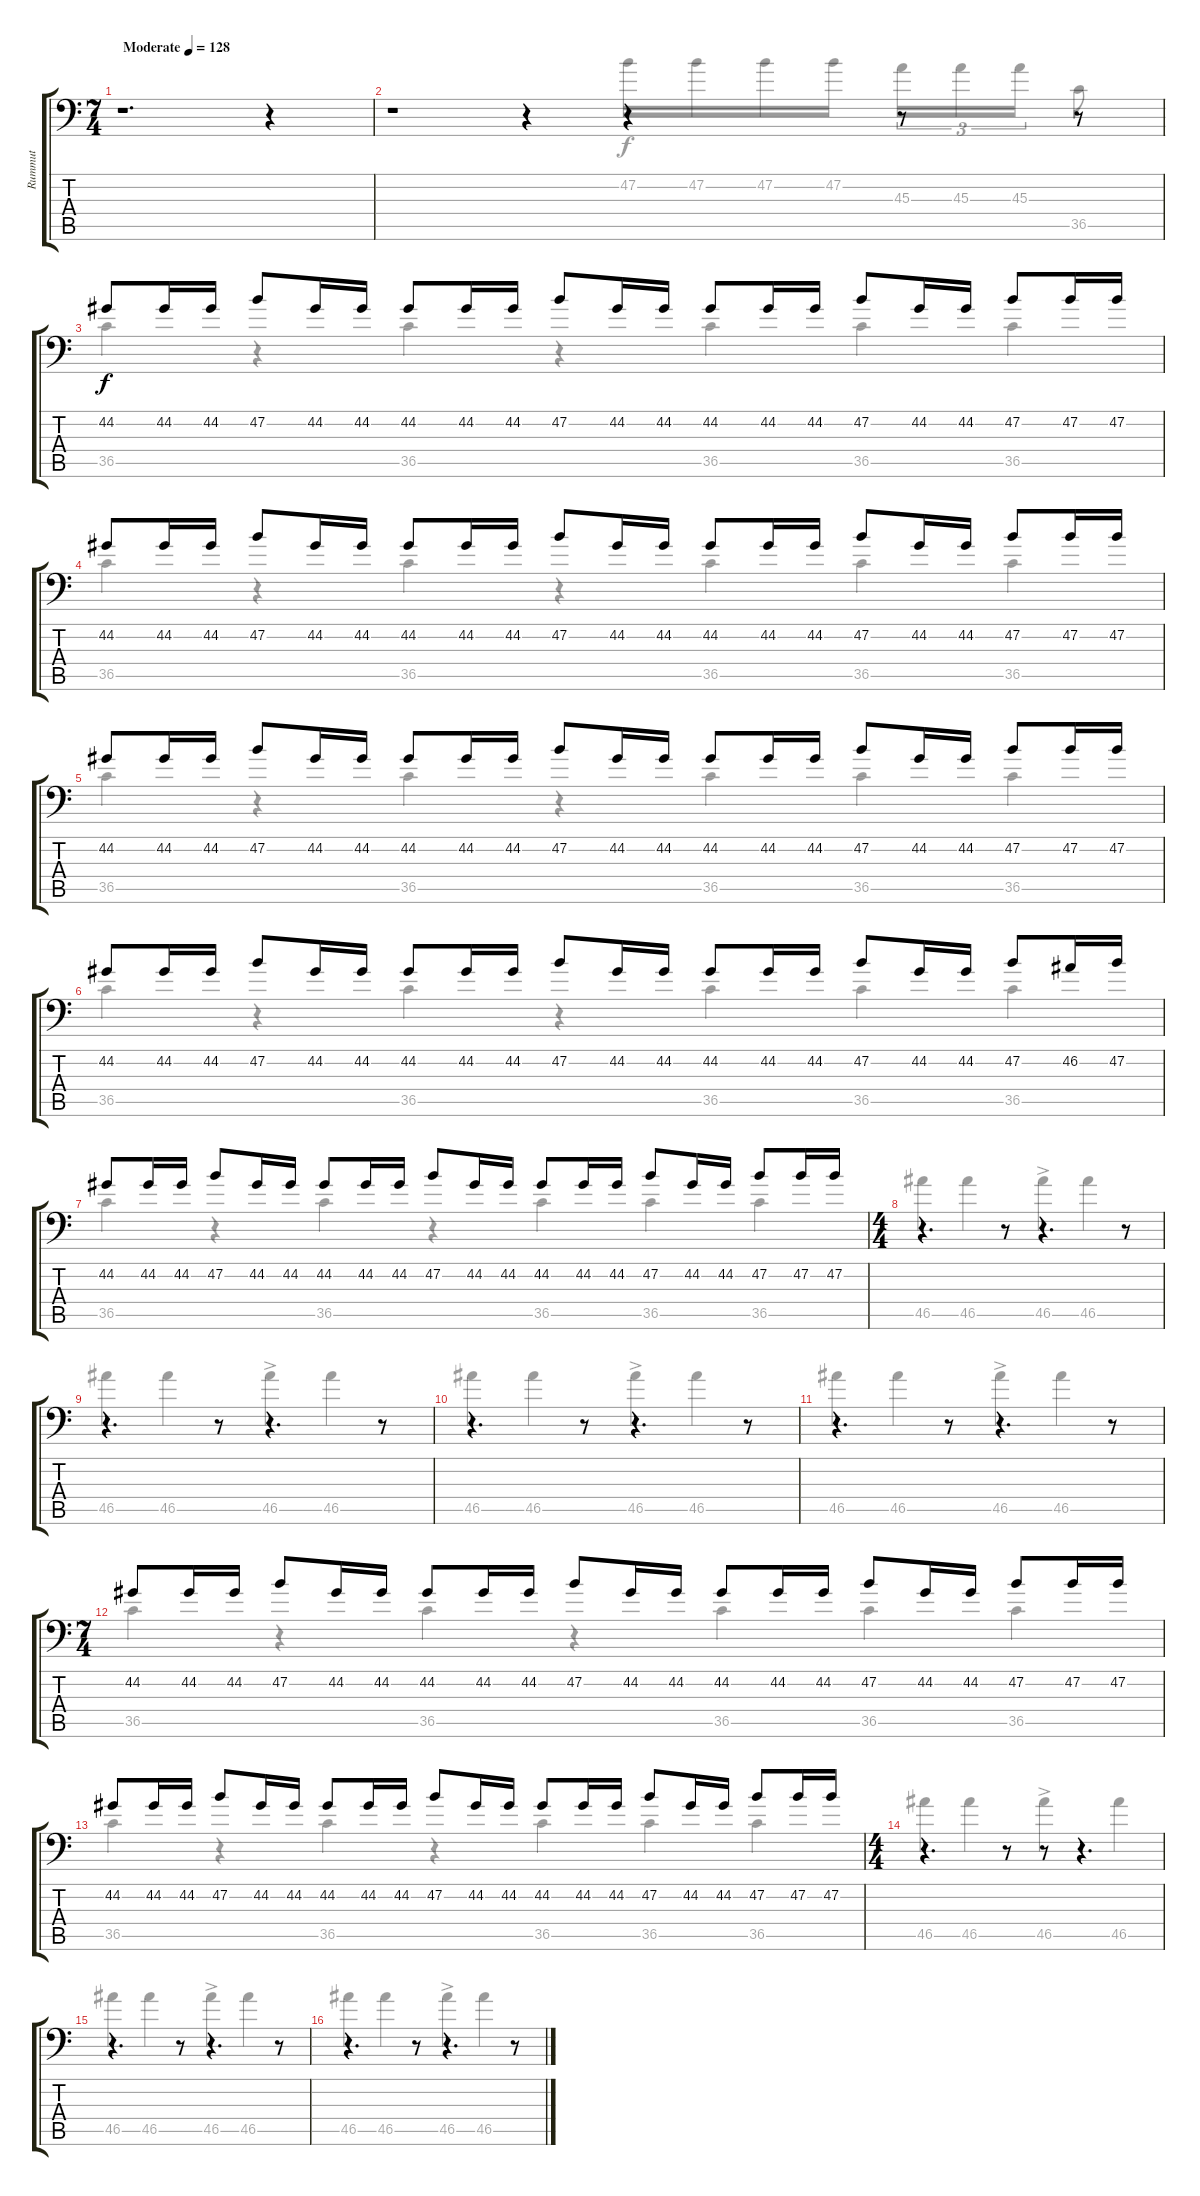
\track ("Rummut" "Rummut") {instrument acousticgrandpiano}
\staff {score tabs}
\tuning (C-1 C-1 C-1 C-1 C-1 C-1) {hide}
\voice
\ts (7 4)
\tempo (128 "Moderate")
\clef f4
\ks c
r.1{d dy f instrument acousticgrandpiano} r.4 |
r.1 r.4 r.4 r.8 r.8 |
44.2.8 44.2.16 44.2.16 47.2.8 44.2.16 44.2.16 44.2.8 44.2.16 44.2.16 47.2.8 44.2.16 44.2.16 44.2.8 44.2.16 44.2.16 47.2.8 44.2.16 44.2.16 47.2.8 47.2.16 47.2.16 |
44.2.8 44.2.16 44.2.16 47.2.8 44.2.16 44.2.16 44.2.8 44.2.16 44.2.16 47.2.8 44.2.16 44.2.16 44.2.8 44.2.16 44.2.16 47.2.8 44.2.16 44.2.16 47.2.8 47.2.16 47.2.16 |
44.2.8 44.2.16 44.2.16 47.2.8 44.2.16 44.2.16 44.2.8 44.2.16 44.2.16 47.2.8 44.2.16 44.2.16 44.2.8 44.2.16 44.2.16 47.2.8 44.2.16 44.2.16 47.2.8 47.2.16 47.2.16 |
44.2.8 44.2.16 44.2.16 47.2.8 44.2.16 44.2.16 44.2.8 44.2.16 44.2.16 47.2.8 44.2.16 44.2.16 44.2.8 44.2.16 44.2.16 47.2.8 44.2.16 44.2.16 47.2.8 46.2.16 47.2.16 |
44.2.8 44.2.16 44.2.16 47.2.8 44.2.16 44.2.16 44.2.8 44.2.16 44.2.16 47.2.8 44.2.16 44.2.16 44.2.8 44.2.16 44.2.16 47.2.8 44.2.16 44.2.16 47.2.8 47.2.16 47.2.16 |
\ts (4 4)
r.4{d} r.8 r.4{d} r.8 |
r.4{d} r.8 r.4{d} r.8 |
r.4{d} r.8 r.4{d} r.8 |
r.4{d} r.8 r.4{d} r.8 |
\ts (7 4)
44.2.8 44.2.16 44.2.16 47.2.8 44.2.16 44.2.16 44.2.8 44.2.16 44.2.16 47.2.8 44.2.16 44.2.16 44.2.8 44.2.16 44.2.16 47.2.8 44.2.16 44.2.16 47.2.8 47.2.16 47.2.16 |
44.2.8 44.2.16 44.2.16 47.2.8 44.2.16 44.2.16 44.2.8 44.2.16 44.2.16 47.2.8 44.2.16 44.2.16 44.2.8 44.2.16 44.2.16 47.2.8 44.2.16 44.2.16 47.2.8 47.2.16 47.2.16 |
\ts (4 4)
r.4{d} r.8 r.8 r.4{d} |
r.4{d} r.8 r.4{d} r.8 |
r.4{d} r.8 r.4{d} r.8
\voice
\clef f4
\ottava regular
\simile none
\ks c
|
r.1 r.4 47.2.16 47.2.16 47.2.16 47.2.16 45.3.16{tu (3 2)} 45.3.16{tu (3 2)} 45.3.16{tu (3 2)} 36.5.8 |
36.5.4 r.4 36.5.4 r.4 36.5.4 36.5.4 36.5.4 |
36.5.4 r.4 36.5.4 r.4 36.5.4 36.5.4 36.5.4 |
36.5.4 r.4 36.5.4 r.4 36.5.4 36.5.4 36.5.4 |
36.5.4 r.4 36.5.4 r.4 36.5.4 36.5.4 36.5.4 |
36.5.4 r.4 36.5.4 r.4 36.5.4 36.5.4 36.5.4 |
46.5.4 46.5.4 46.5{ac}.4 46.5.4 |
46.5.4 46.5.4 46.5{ac}.4 46.5.4 |
46.5.4 46.5.4 46.5{ac}.4 46.5.4 |
46.5.4 46.5.4 46.5{ac}.4 46.5.4 |
36.5.4 r.4 36.5.4 r.4 36.5.4 36.5.4 36.5.4 |
36.5.4 r.4 36.5.4 r.4 36.5.4 36.5.4 36.5.4 |
46.5.4 46.5.4 46.5{ac}.4 46.5.4 |
46.5.4 46.5.4 46.5{ac}.4 46.5.4 |
46.5.4 46.5.4 46.5{ac}.4 46.5.4
